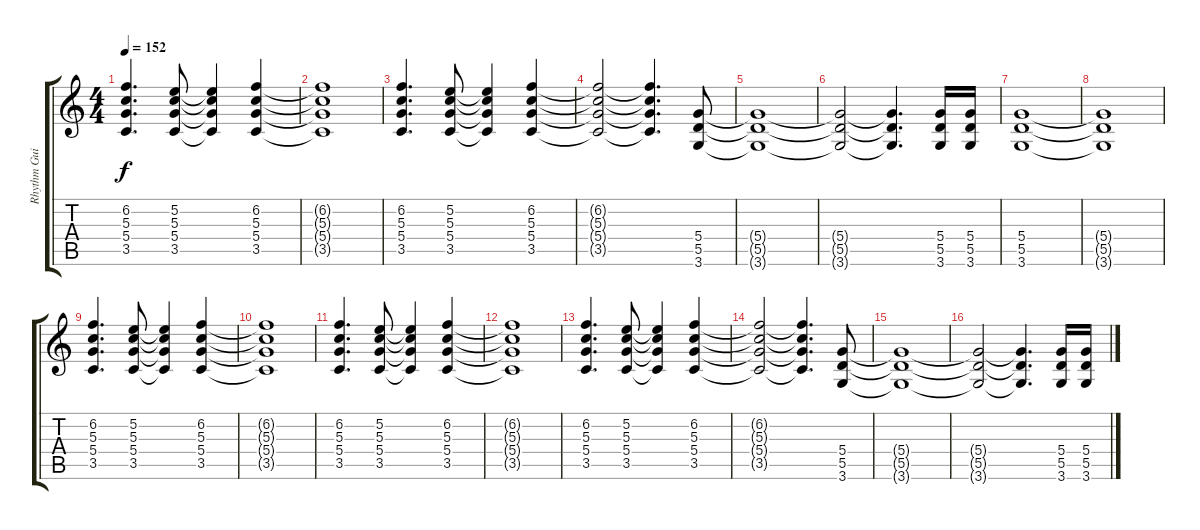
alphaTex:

\track ("Rhythm Guitar (Standard Tuning)" "Rhythm Gui") {instrument distortionguitar}
\staff {score tabs}
\tuning (E4 B3 G3 D3 A2 E2) {hide}
\ts (4 4)
\tempo 152
\clef g2
\ks c
(6.2 5.3 5.4 3.5).4{d dy f} (5.2 5.3 5.4 3.5).8 (5.2{t} 5.3{t} 5.4{t} 3.5{t}).4 (6.2 5.3 5.4 3.5).4 |
(6.2{t} 5.3{t} 5.4{t} 3.5{t}).1 |
(6.2 5.3 5.4 3.5).4{d} (5.2 5.3 5.4 3.5).8 (5.2{t} 5.3{t} 5.4{t} 3.5{t}).4 (6.2 5.3 5.4 3.5).4 |
(6.2{t} 5.3{t} 5.4{t} 3.5{t}).2 (6.2{t} 5.3{t} 5.4{t} 3.5{t}).4{d} (5.4 5.5 3.6).8 |
(5.4{t} 5.5{t} 3.6{t}).1 |
(5.4{t} 5.5{t} 3.6{t}).2 (5.4{t} 5.5{t} 3.6{t}).4{d} (5.4 5.5 3.6).16 (5.4 5.5 3.6).16 |
(5.4 5.5 3.6).1 |
(5.4{t} 5.5{t} 3.6{t}).1 |
(6.2 5.3 5.4 3.5).4{d} (5.2 5.3 5.4 3.5).8 (5.2{t} 5.3{t} 5.4{t} 3.5{t}).4 (6.2 5.3 5.4 3.5).4 |
(6.2{t} 5.3{t} 5.4{t} 3.5{t}).1 |
(6.2 5.3 5.4 3.5).4{d} (5.2 5.3 5.4 3.5).8 (5.2{t} 5.3{t} 5.4{t} 3.5{t}).4 (6.2 5.3 5.4 3.5).4 |
(6.2{t} 5.3{t} 5.4{t} 3.5{t}).1 |
(6.2 5.3 5.4 3.5).4{d} (5.2 5.3 5.4 3.5).8 (5.2{t} 5.3{t} 5.4{t} 3.5{t}).4 (6.2 5.3 5.4 3.5).4 |
(6.2{t} 5.3{t} 5.4{t} 3.5{t}).2 (6.2{t} 5.3{t} 5.4{t} 3.5{t}).4{d} (5.4 5.5 3.6).8 |
(5.4{t} 5.5{t} 3.6{t}).1 |
(5.4{t} 5.5{t} 3.6{t}).2 (5.4{t} 5.5{t} 3.6{t}).4{d} (5.4 5.5 3.6).16 (5.4 5.5 3.6).16
